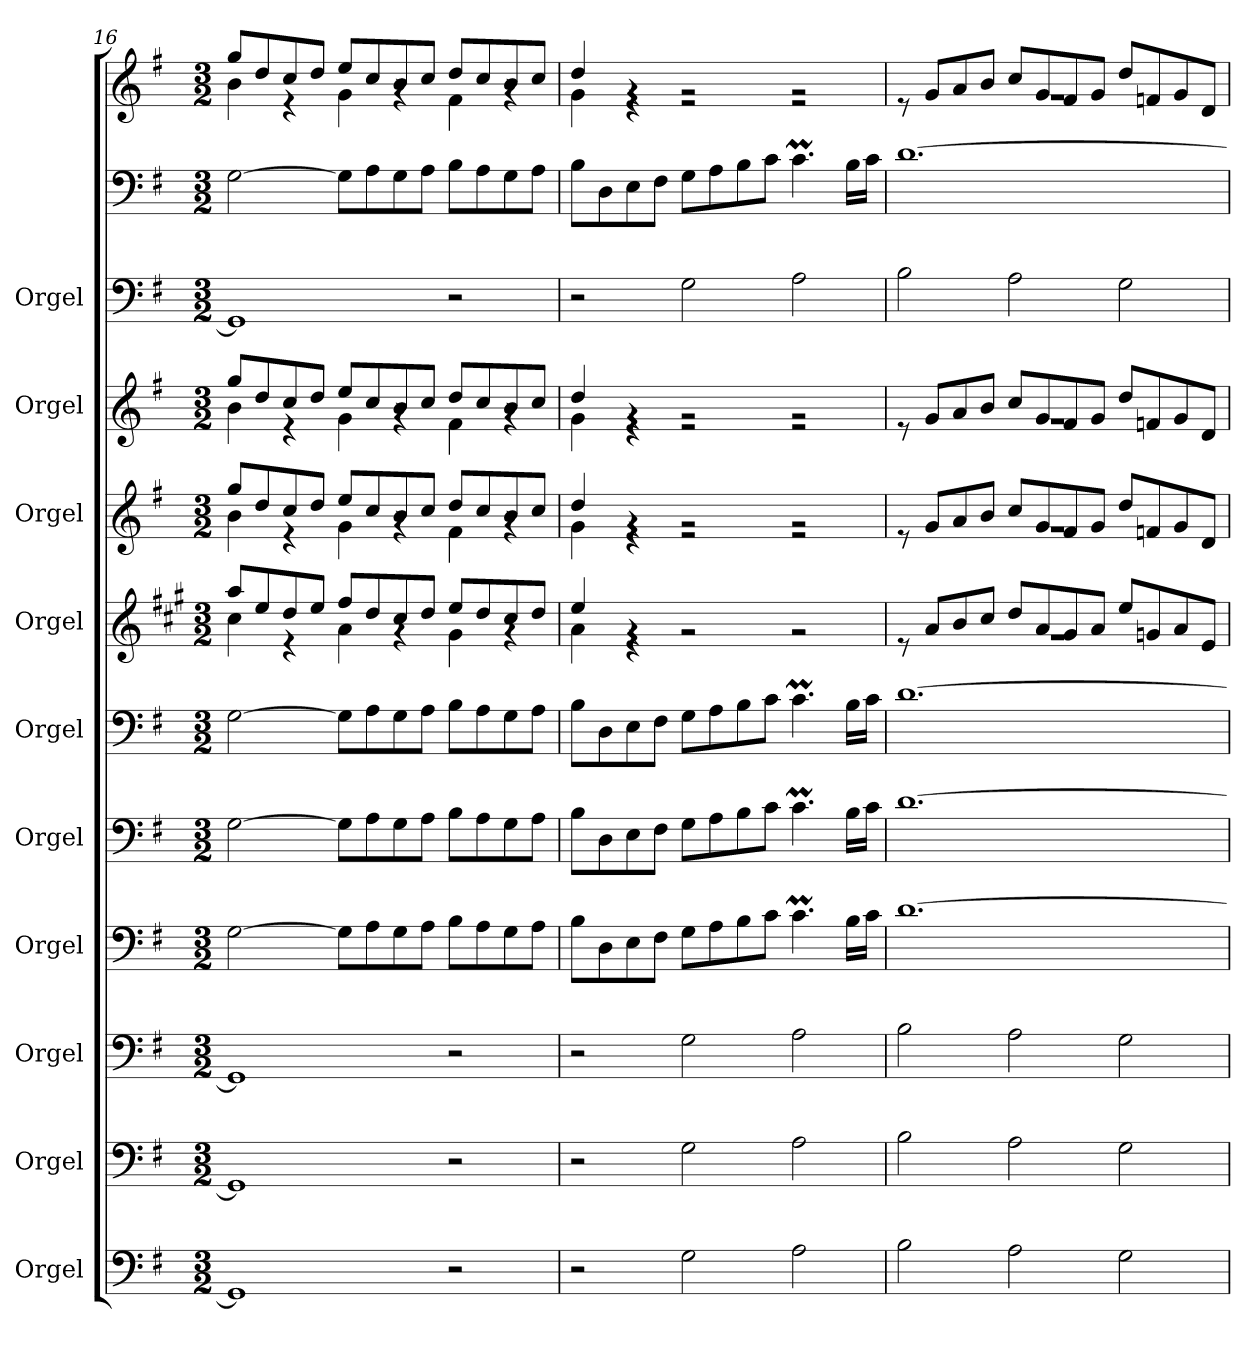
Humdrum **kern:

**kern	**kern	**kern	**kern	**kern	**kern	**kern	**kern	**kern	**kern	**kern	**kern
*part10	*part9	*part8	*part7	*part6	*part5	*part4	*part3	*part2	*part1	*part1	*part1
*staff12	*staff11	*staff10	*staff9	*staff8	*staff7	*staff6	*staff5	*staff4	*staff3	*staff2	*staff1
*I"Orgel	*I"Orgel	*I"Orgel	*I"Orgel	*I"Orgel	*I"Orgel	*I"Orgel	*I"Orgel	*I"Orgel	*I"Orgel	*	*
*clefF4	*clefF4	*clefF4	*clefF4	*clefF4	*clefF4	*clefG2	*clefG2	*clefG2	*clefF4	*clefF4	*clefG2
*	*	*	*	*	*	*ITrd1c2	*	*	*	*	*
*k[f#]	*k[f#]	*k[f#]	*k[f#]	*k[f#]	*k[f#]	*k[f#]	*k[f#]	*k[f#]	*k[f#]	*k[f#]	*k[f#]
*M3/2	*M3/2	*M3/2	*M3/2	*M3/2	*M3/2	*M3/2	*M3/2	*M3/2	*M3/2	*M3/2	*M3/2
=16	=16	=16	=16	=16	=16	=16	=16	=16	=16	=16	=16
*	*	*	*	*	*	*^	*^	*^	*	*	*^
1GG]	1GG]	1GG]	[2G\	[2G\	[2G\	8gg/L	4b\	8gg/L	4b\	8gg/L	4b\	1GG]	[2G\	8gg/L	4b\
.	.	.	.	.	.	8dd/	.	8dd/	.	8dd/	.	.	.	8dd/	.
.	.	.	.	.	.	8cc/	4r	8cc/	4r	8cc/	4r	.	.	8cc/	4r
.	.	.	.	.	.	8dd/J	.	8dd/J	.	8dd/J	.	.	.	8dd/J	.
.	.	.	8G\L]	8G\L]	8G\L]	8ee/L	4g\	8ee/L	4g\	8ee/L	4g\	.	8G\L]	8ee/L	4g\
.	.	.	8A\	8A\	8A\	8cc/	.	8cc/	.	8cc/	.	.	8A\	8cc/	.
.	.	.	8G\	8G\	8G\	8b/	4rg	8b/	4rg	8b/	4rg	.	8G\	8b/	4rg
.	.	.	8A\J	8A\J	8A\J	8cc/J	.	8cc/J	.	8cc/J	.	.	8A\J	8cc/J	.
2r	2r	2r	8B\L	8B\L	8B\L	8dd/L	4f#\	8dd/L	4f#\	8dd/L	4f#\	2r	8B\L	8dd/L	4f#\
.	.	.	8A\	8A\	8A\	8cc/	.	8cc/	.	8cc/	.	.	8A\	8cc/	.
.	.	.	8G\	8G\	8G\	8b/	4rg	8b/	4rg	8b/	4rg	.	8G\	8b/	4rg
.	.	.	8A\J	8A\J	8A\J	8cc/J	.	8cc/J	.	8cc/J	.	.	8A\J	8cc/J	.
!!LO:LB:g=z	!!
=17	=17	=17	=17	=17	=17	=17	=17	=17	=17	=17	=17	=17	=17	=17	=17
2r	2r	2r	8B\L	8B\L	8B\L	4dd/	4g\	4dd/	4g\	4dd/	4g\	2r	8B\L	4dd/	4g\
.	.	.	8D\	8D\	8D\	.	.	.	.	.	.	.	8D\	.	.
.	.	.	8E\	8E\	8E\	4rg	4r	4rg	4r	4rg	4r	.	8E\	4rg	4r
.	.	.	8F#\J	8F#\J	8F#\J	.	.	.	.	.	.	.	8F#\J	.	.
2G\	2G\	2G\	8G\L	8G\L	8G\L	2rg	2r	2rg	2r	2rg	2r	2G\	8G\L	2rg	2r
.	.	.	8A\	8A\	8A\	.	.	.	.	.	.	.	8A\	.	.
.	.	.	8B\	8B\	8B\	.	.	.	.	.	.	.	8B\	.	.
.	.	.	8c\J	8c\J	8c\J	.	.	.	.	.	.	.	8c\J	.	.
2A\	2A\	2A\	4.cM\	4.cM\	4.cM\	2rg	2r	2rg	2r	2rg	2r	2A\	4.cM\	2rg	2r
.	.	.	16B\LL	16B\LL	16B\LL	.	.	.	.	.	.	.	16B\LL	.	.
.	.	.	16c\JJ	16c\JJ	16c\JJ	.	.	.	.	.	.	.	16c\JJ	.	.
=18	=18	=18	=18	=18	=18	=18	=18	=18	=18	=18	=18	=18	=18	=18	=18
2B\	2B\	2B\	[1.d	[1.d	[1.d	8re	1.rg	8re	1.rg	8re	1.rg	2B\	[1.d	8re	1.rg
.	.	.	.	.	.	8g/L	.	8g/L	.	8g/L	.	.	.	8g/L	.
.	.	.	.	.	.	8a/	.	8a/	.	8a/	.	.	.	8a/	.
.	.	.	.	.	.	8b/J	.	8b/J	.	8b/J	.	.	.	8b/J	.
2A\	2A\	2A\	.	.	.	8cc/L	.	8cc/L	.	8cc/L	.	2A\	.	8cc/L	.
.	.	.	.	.	.	8g/	.	8g/	.	8g/	.	.	.	8g/	.
.	.	.	.	.	.	8f#/	.	8f#/	.	8f#/	.	.	.	8f#/	.
.	.	.	.	.	.	8g/J	.	8g/J	.	8g/J	.	.	.	8g/J	.
2G\	2G\	2G\	.	.	.	8dd/L	.	8dd/L	.	8dd/L	.	2G\	.	8dd/L	.
.	.	.	.	.	.	8fn/	.	8fn/	.	8fn/	.	.	.	8fn/	.
.	.	.	.	.	.	8g/	.	8g/	.	8g/	.	.	.	8g/	.
.	.	.	.	.	.	8d/J	.	8d/J	.	8d/J	.	.	.	8d/J	.
*	*	*	*	*	*	*v	*v	*	*	*v	*v	*	*	*v	*v
*	*	*	*	*	*	*	*v	*v	*	*	*	*
=	=	=	=	=	=	=	=	=	=	=	=
*-	*-	*-	*-	*-	*-	*-	*-	*-	*-	*-	*-
